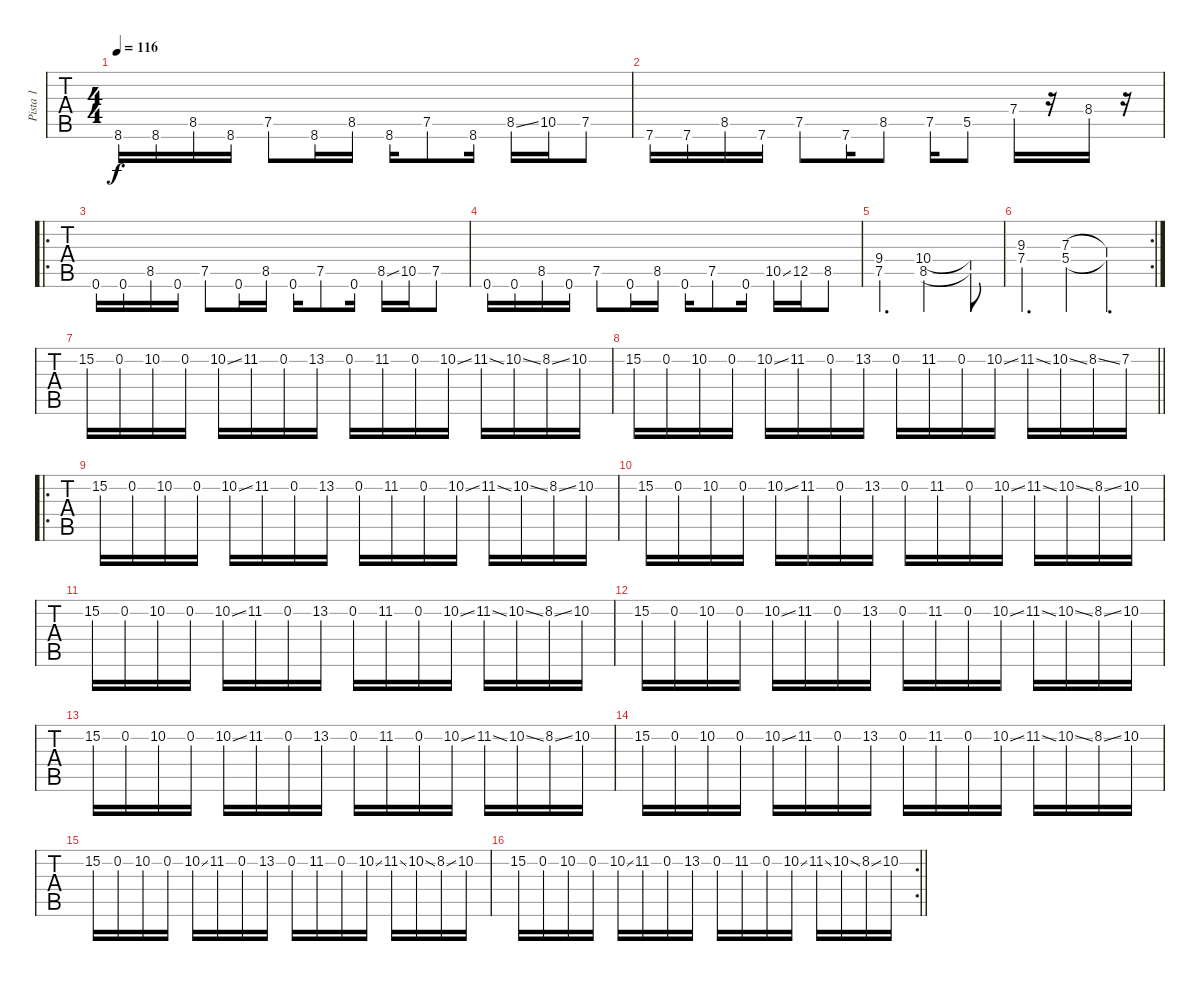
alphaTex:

\track ("Pista 1" "Pista 1") {instrument overdrivenguitar}
\staff {tabs}
\tuning (D4 A3 F3 C3 G2 C2) {hide}
\ts (4 4)
\tempo 116
\clef g2
\ks c
8.6.16{dy f} 8.6.16 8.5.16 8.6.16 7.5.8 8.6.16 8.5.16 8.6.16 7.5.8 8.6.16 8.5{ss}.16 10.5.16 7.5.8 |
7.6.16 7.6.16 8.5.16 7.6.16 7.5.8 7.6.16 8.5.8 7.5.16 5.5.8 7.4.16 r.16 8.4.16 r.16 |
\ro
0.6.16 0.6.16 8.5.16 0.6.16 7.5.8 0.6.16 8.5.16 0.6.16 7.5.8 0.6.16 8.5{ss}.16 10.5.16 7.5.8 |
0.6.16 0.6.16 8.5.16 0.6.16 7.5.8 0.6.16 8.5.16 0.6.16 7.5.8 0.6.16 10.5{ss}.16 12.5.16 8.5.8 |
(9.4 7.5).4{d} (10.4 8.5).2 (10.4{t} 8.5{t}).8 |
\rc 2
(9.3 7.4).4{d} (7.3 5.4).4 (7.3{t} 5.4{t}).4{d} |
15.2.16 0.2.16 10.2.16 0.2.16 10.2{ss}.16 11.2.16 0.2.16 13.2.16 0.2.16 11.2.16 0.2.16 10.2{ss}.16 11.2{ss}.16 10.2{ss}.16 8.2{ss}.16 10.2.16 |
\barLineRight lightlight
15.2.16 0.2.16 10.2.16 0.2.16 10.2{ss}.16 11.2.16 0.2.16 13.2.16 0.2.16 11.2.16 0.2.16 10.2{ss}.16 11.2{ss}.16 10.2{ss}.16 8.2{ss}.16 7.2.16 |
\ro
\section ("" "")
15.2.16 0.2.16 10.2.16 0.2.16 10.2{ss}.16 11.2.16 0.2.16 13.2.16 0.2.16 11.2.16 0.2.16 10.2{ss}.16 11.2{ss}.16 10.2{ss}.16 8.2{ss}.16 10.2.16 |
15.2.16 0.2.16 10.2.16 0.2.16 10.2{ss}.16 11.2.16 0.2.16 13.2.16 0.2.16 11.2.16 0.2.16 10.2{ss}.16 11.2{ss}.16 10.2{ss}.16 8.2{ss}.16 10.2.16 |
15.2.16 0.2.16 10.2.16 0.2.16 10.2{ss}.16 11.2.16 0.2.16 13.2.16 0.2.16 11.2.16 0.2.16 10.2{ss}.16 11.2{ss}.16 10.2{ss}.16 8.2{ss}.16 10.2.16 |
15.2.16 0.2.16 10.2.16 0.2.16 10.2{ss}.16 11.2.16 0.2.16 13.2.16 0.2.16 11.2.16 0.2.16 10.2{ss}.16 11.2{ss}.16 10.2{ss}.16 8.2{ss}.16 10.2.16 |
15.2.16 0.2.16 10.2.16 0.2.16 10.2{ss}.16 11.2.16 0.2.16 13.2.16 0.2.16 11.2.16 0.2.16 10.2{ss}.16 11.2{ss}.16 10.2{ss}.16 8.2{ss}.16 10.2.16 |
15.2.16 0.2.16 10.2.16 0.2.16 10.2{ss}.16 11.2.16 0.2.16 13.2.16 0.2.16 11.2.16 0.2.16 10.2{ss}.16 11.2{ss}.16 10.2{ss}.16 8.2{ss}.16 10.2.16 |
15.2.16 0.2.16 10.2.16 0.2.16 10.2{ss}.16 11.2.16 0.2.16 13.2.16 0.2.16 11.2.16 0.2.16 10.2{ss}.16 11.2{ss}.16 10.2{ss}.16 8.2{ss}.16 10.2.16 |
\rc 2
\barLineRight lightlight
15.2.16 0.2.16 10.2.16 0.2.16 10.2{ss}.16 11.2.16 0.2.16 13.2.16 0.2.16 11.2.16 0.2.16 10.2{ss}.16 11.2{ss}.16 10.2{ss}.16 8.2{ss}.16 10.2.16
